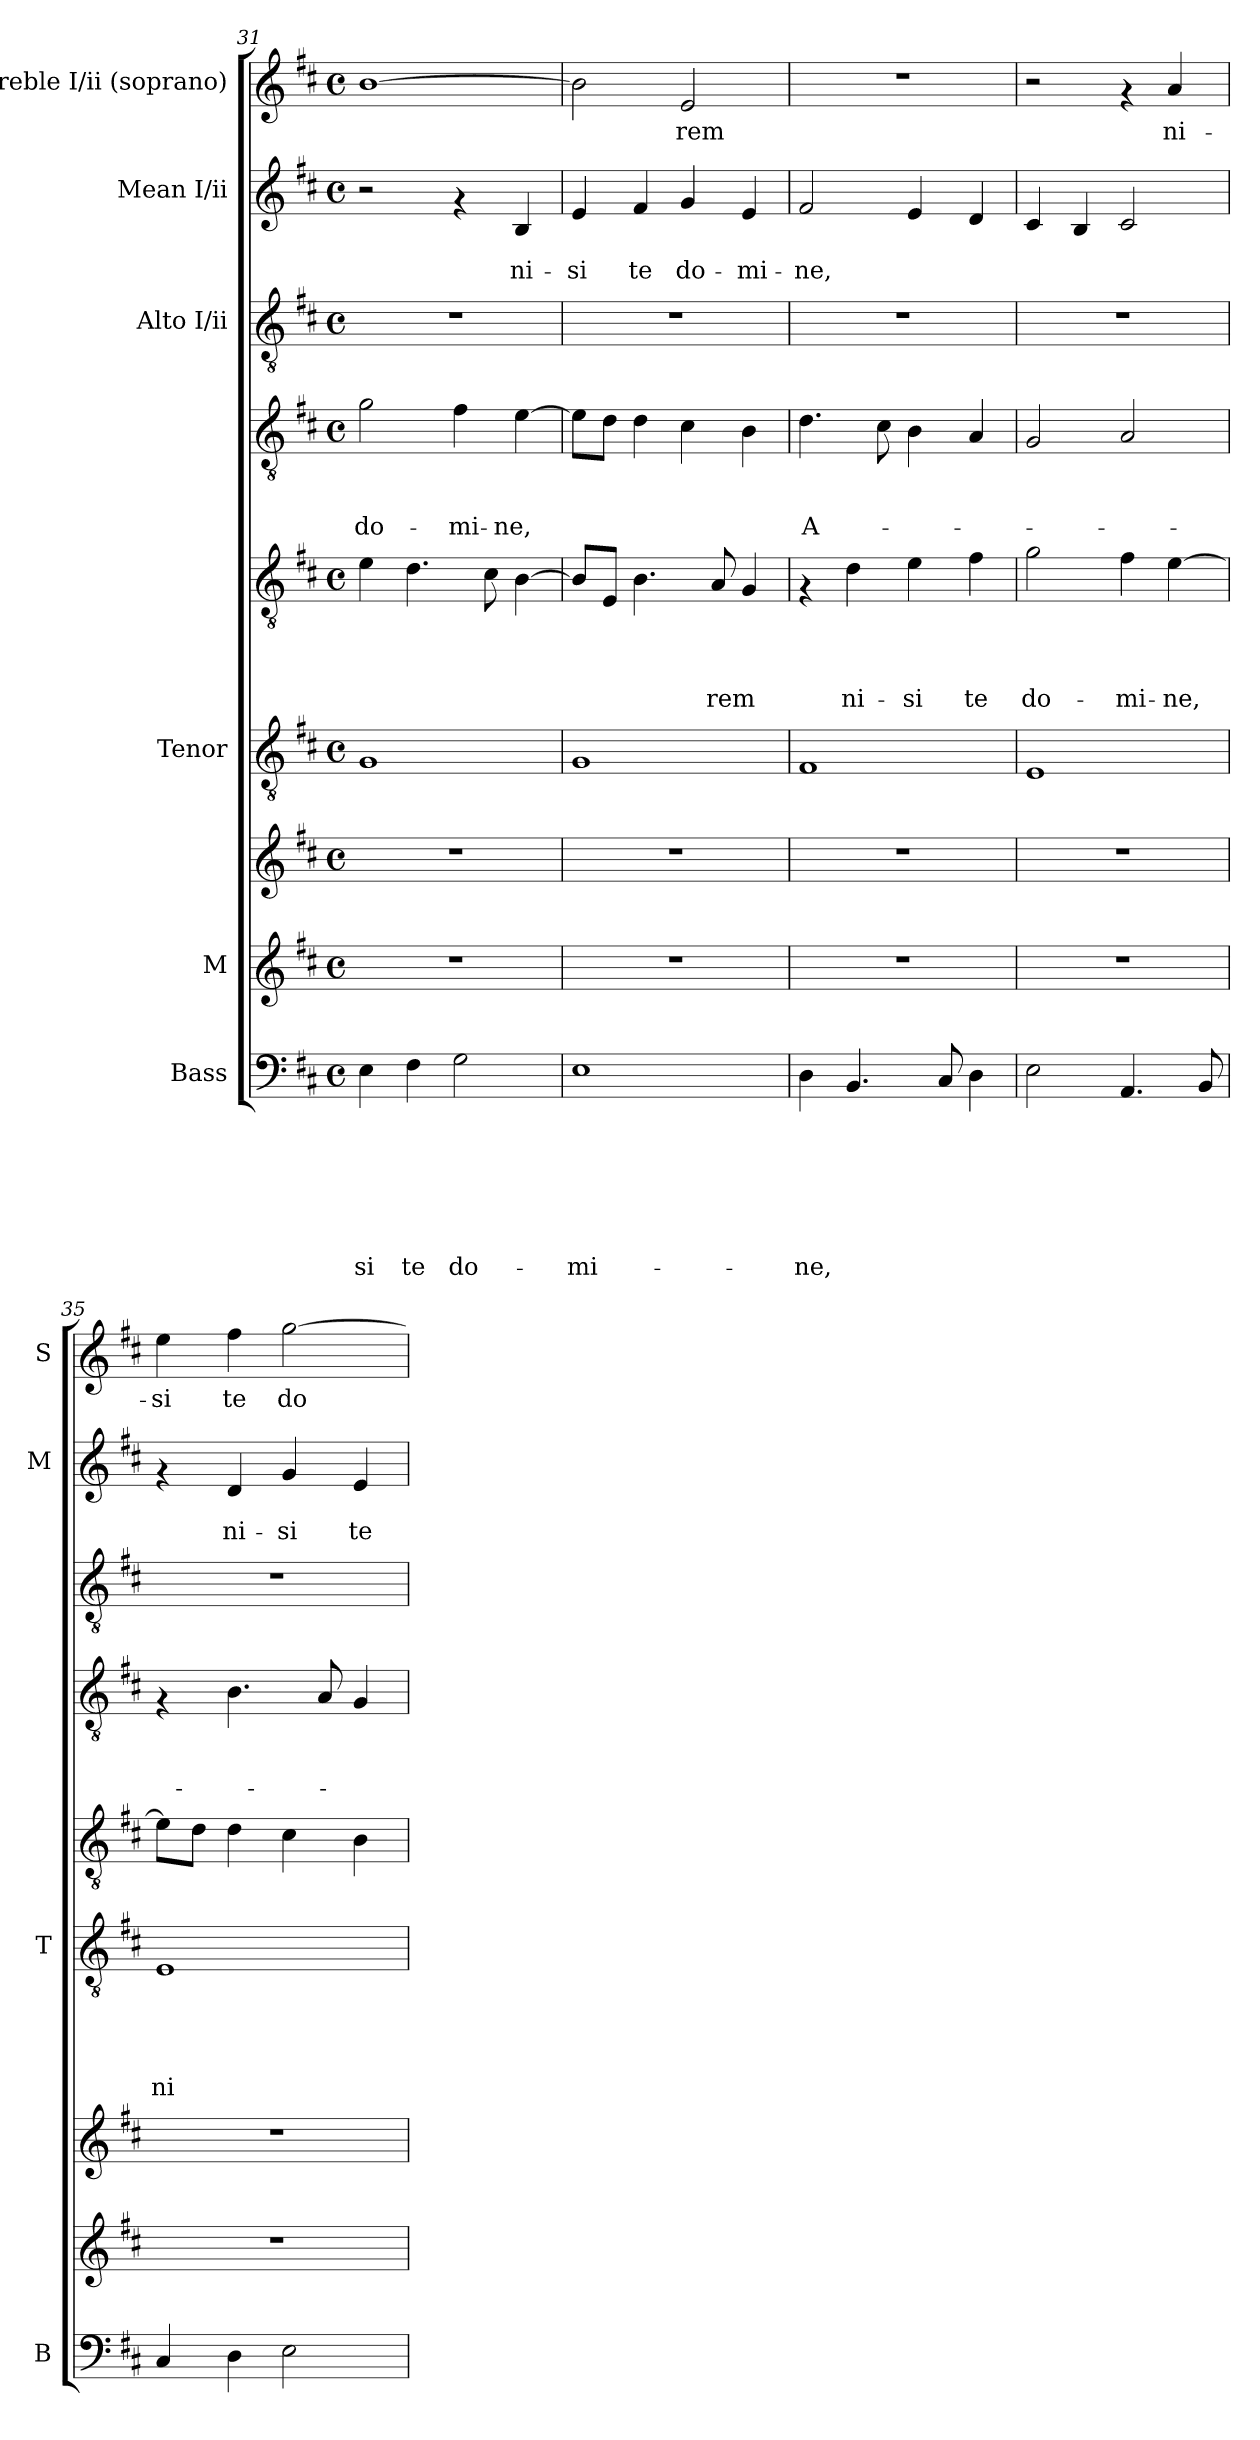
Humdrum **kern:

**kern	**text	**text	**text	**text	**text	**text	**text	**kern	**kern	**kern	**text	**text	**text	**text	**text	**kern	**text	**text	**text	**text	**kern	**text	**text	**text	**kern	**kern	**text	**text	**kern	**text
*part8	*part8	*part8	*part8	*part8	*part8	*part8	*part8	*part7	*part7	*part6	*part6	*part6	*part6	*part6	*part6	*part5	*part5	*part5	*part5	*part5	*part4	*part4	*part4	*part4	*part3	*part2	*part2	*part2	*part1	*part1
*staff9	*staff9	*staff9	*staff9	*staff9	*staff9	*staff9	*staff9	*staff8	*staff7	*staff6	*staff6	*staff6	*staff6	*staff6	*staff6	*staff5	*staff5	*staff5	*staff5	*staff5	*staff4	*staff4	*staff4	*staff4	*staff3	*staff2	*staff2	*staff2	*staff1	*staff1
*I"Bass	*	*	*	*	*	*	*	*I"M	*	*I"Tenor	*	*	*	*	*	*	*	*	*	*	*	*	*	*	*I"Alto I/ii	*I"Mean I/ii	*	*	*I"Treble I/ii (soprano)	*
*I'B	*	*	*	*	*	*	*	*	*	*I'T	*	*	*	*	*	*	*	*	*	*	*	*	*	*	*	*I'M	*	*	*I'S	*
*clefF4	*	*	*	*	*	*	*	*clefG2	*clefG2	*clefGv2	*	*	*	*	*	*clefGv2	*	*	*	*	*clefGv2	*	*	*	*clefGv2	*clefG2	*	*	*clefG2	*
*k[f#c#]	*	*	*	*	*	*	*	*k[f#c#]	*k[f#c#]	*k[f#c#]	*	*	*	*	*	*k[f#c#]	*	*	*	*	*k[f#c#]	*	*	*	*k[f#c#]	*k[f#c#]	*	*	*k[f#c#]	*
*D:	*	*	*	*	*	*	*	*D:	*D:	*D:	*	*	*	*	*	*D:	*	*	*	*	*D:	*	*	*	*D:	*D:	*	*	*D:	*
*M4/4	*	*	*	*	*	*	*	*M4/4	*M4/4	*M4/4	*	*	*	*	*	*M4/4	*	*	*	*	*M4/4	*	*	*	*M4/4	*M4/4	*	*	*M4/4	*
*met(c)	*	*	*	*	*	*	*	*met(c)	*met(c)	*met(c)	*	*	*	*	*	*met(c)	*	*	*	*	*met(c)	*	*	*	*met(c)	*met(c)	*	*	*met(c)	*
=31	=31	=31	=31	=31	=31	=31	=31	=31	=31	=31	=31	=31	=31	=31	=31	=31	=31	=31	=31	=31	=31	=31	=31	=31	=31	=31	=31	=31	=31	=31
!	!	!	!	!	!	!	!LO:LY:b	!	!	!	!	!	!	!	!	!	!	!	!	!	!	!	!	!LO:LY:b:rj	!	!	!	!	!	!
4E\	.	.	.	.	.	.	-si	1r	1r	1G	.	.	.	.	.	4e\	.	.	.	.	2g\	.	.	do-	1r	2r	.	.	[>1b	.
!	!	!	!	!	!	!	!LO:LY:b	!	!	!	!	!	!	!	!	!	!	!	!	!	!	!	!	!	!	!	!	!	!	!
4F#\	.	.	.	.	.	.	te	.	.	.	.	.	.	.	.	4.d\	.	.	.	.	.	.	.	.	.	.	.	.	.	.
!	!	!	!	!	!	!	!LO:LY:b	!	!	!	!	!	!	!	!	!	!	!	!	!	!	!	!	!LO:LY:b:rj	!	!	!	!	!	!
2G\	.	.	.	.	.	.	do-	.	.	.	.	.	.	.	.	.	.	.	.	.	4f#\	.	.	-mi-	.	4rf	.	.	.	.
.	.	.	.	.	.	.	.	.	.	.	.	.	.	.	.	8c#\	.	.	.	.	.	.	.	.	.	.	.	.	.	.
!	!	!	!	!	!	!	!	!	!	!	!	!	!	!	!	!	!	!	!	!	!	!	!	!LO:LY:b:rj	!	!	!	!LO:LY:b	!	!
.	.	.	.	.	.	.	.	.	.	.	.	.	.	.	.	[>4B\	.	.	.	.	[>4e\	.	.	-ne,	.	4B/	.	ni-	.	.
=32	=32	=32	=32	=32	=32	=32	=32	=32	=32	=32	=32	=32	=32	=32	=32	=32	=32	=32	=32	=32	=32	=32	=32	=32	=32	=32	=32	=32	=32	=32
!	!	!	!	!	!	!	!LO:LY:b	!	!	!	!	!	!	!	!	!	!	!	!	!	!	!	!	!	!	!	!	!LO:LY:b	!	!
1E	.	.	.	.	.	.	-mi-	1r	1r	1G	.	.	.	.	.	8B/L]	.	.	.	.	8e\L]	.	.	.	1r	4e/	.	-si	2b\]	.
.	.	.	.	.	.	.	.	.	.	.	.	.	.	.	.	8E/J	.	.	.	.	8d\J	.	.	.	.	.	.	.	.	.
!	!	!	!	!	!	!	!	!	!	!	!	!	!	!	!	!	!	!	!	!	!	!	!	!	!	!	!	!LO:LY:b	!	!
.	.	.	.	.	.	.	.	.	.	.	.	.	.	.	.	4.B\	.	.	.	.	4d\	.	.	.	.	4f#/	.	te	.	.
!	!	!	!	!	!	!	!	!	!	!	!	!	!	!	!	!	!	!	!	!	!	!	!	!	!	!	!	!LO:LY:b	!	!LO:LY:b
.	.	.	.	.	.	.	.	.	.	.	.	.	.	.	.	.	.	.	.	.	4c#\	.	.	.	.	4g/	.	do-	2e/	-rem
!	!	!	!	!	!	!	!	!	!	!	!	!	!	!	!	!	!	!	!	!LO:LY:b	!	!	!	!	!	!	!	!	!	!
.	.	.	.	.	.	.	.	.	.	.	.	.	.	.	.	8A/	.	.	.	-rem	.	.	.	.	.	.	.	.	.	.
!	!	!	!	!	!	!	!	!	!	!	!	!	!	!	!	!	!	!	!	!	!	!	!	!	!	!	!	!LO:LY:b	!	!
.	.	.	.	.	.	.	.	.	.	.	.	.	.	.	.	4G/	.	.	.	.	4B\	.	.	.	.	4e/	.	-mi-	.	.
!!LO:LB:g=z
=33	=33	=33	=33	=33	=33	=33	=33	=33	=33	=33	=33	=33	=33	=33	=33	=33	=33	=33	=33	=33	=33	=33	=33	=33	=33	=33	=33	=33	=33	=33
!	!	!	!	!	!	!	!LO:LY:b	!	!	!	!	!	!	!	!	!	!	!	!	!	!	!	!	!LO:LY:b:rj	!	!	!	!LO:LY:b	!	!
4D\	.	.	.	.	.	.	-ne,	1r	1r	1F#	.	.	.	.	.	4rF	.	.	.	.	4.d\	.	.	A-	1r	2f#/	.	-ne,	1r	.
!	!	!	!	!	!	!	!	!	!	!	!	!	!	!	!	!	!	!	!	!LO:LY:b	!	!	!	!	!	!	!	!	!	!
4.BB/	.	.	.	.	.	.	.	.	.	.	.	.	.	.	.	4d\	.	.	.	ni-	.	.	.	.	.	.	.	.	.	.
.	.	.	.	.	.	.	.	.	.	.	.	.	.	.	.	.	.	.	.	.	8c#\	.	.	.	.	.	.	.	.	.
!	!	!	!	!	!	!	!	!	!	!	!	!	!	!	!	!	!	!	!	!LO:LY:b	!	!	!	!	!	!	!	!	!	!
.	.	.	.	.	.	.	.	.	.	.	.	.	.	.	.	4e\	.	.	.	-si	4B\	.	.	.	.	4e/	.	.	.	.
8C#/	.	.	.	.	.	.	.	.	.	.	.	.	.	.	.	.	.	.	.	.	.	.	.	.	.	.	.	.	.	.
!	!	!	!	!	!	!	!	!	!	!	!	!	!	!	!	!	!	!	!	!LO:LY:b	!	!	!	!	!	!	!	!	!	!
4D\	.	.	.	.	.	.	.	.	.	.	.	.	.	.	.	4f#\	.	.	.	te	4A/	.	.	.	.	4d/	.	.	.	.
=34	=34	=34	=34	=34	=34	=34	=34	=34	=34	=34	=34	=34	=34	=34	=34	=34	=34	=34	=34	=34	=34	=34	=34	=34	=34	=34	=34	=34	=34	=34
!	!	!	!	!	!	!	!	!	!	!	!	!	!	!	!	!	!	!	!	!LO:LY:b	!	!	!	!	!	!	!	!	!	!
2E\	.	.	.	.	.	.	.	1r	1r	1E	.	.	.	.	.	2g\	.	.	.	do-	2G/	.	.	.	1r	4c#/	.	.	2r	.
.	.	.	.	.	.	.	.	.	.	.	.	.	.	.	.	.	.	.	.	.	.	.	.	.	.	4B/	.	.	.	.
!	!	!	!	!	!	!	!	!	!	!	!	!	!	!	!	!	!	!	!	!LO:LY:b	!	!	!	!	!	!	!	!	!	!
4.AA/	.	.	.	.	.	.	.	.	.	.	.	.	.	.	.	4f#\	.	.	.	-mi-	2A/	.	.	.	.	2c#/	.	.	4rf	.
!	!	!	!	!	!	!	!	!	!	!	!	!	!	!	!	!	!	!	!	!LO:LY:b	!	!	!	!	!	!	!	!	!	!LO:LY:b
.	.	.	.	.	.	.	.	.	.	.	.	.	.	.	.	[>4e\	.	.	.	-ne,	.	.	.	.	.	.	.	.	4a/	ni-
8BB/	.	.	.	.	.	.	.	.	.	.	.	.	.	.	.	.	.	.	.	.	.	.	.	.	.	.	.	.	.	.
=35	=35	=35	=35	=35	=35	=35	=35	=35	=35	=35	=35	=35	=35	=35	=35	=35	=35	=35	=35	=35	=35	=35	=35	=35	=35	=35	=35	=35	=35	=35
!	!	!	!	!	!	!	!	!	!	!	!	!	!	!	!LO:LY:b	!	!	!	!	!	!	!	!	!	!	!	!	!	!	!LO:LY:b
4C#/	.	.	.	.	.	.	.	1r	1r	1E	.	.	.	.	ni-	8e\L]	.	.	.	.	4rF	.	.	.	1r	4rf	.	.	4ee\	-si
.	.	.	.	.	.	.	.	.	.	.	.	.	.	.	.	8d\J	.	.	.	.	.	.	.	.	.	.	.	.	.	.
!	!	!	!	!	!	!	!	!	!	!	!	!	!	!	!	!	!	!	!	!	!	!	!	!	!	!	!	!LO:LY:b	!	!LO:LY:b
4D\	.	.	.	.	.	.	.	.	.	.	.	.	.	.	.	4d\	.	.	.	.	4.B\	.	.	.	.	4d/	.	ni-	4ff#\	te
!	!	!	!	!	!	!	!	!	!	!	!	!	!	!	!	!	!	!	!	!	!	!	!	!	!	!	!	!LO:LY:b	!	!LO:LY:b
2E\	.	.	.	.	.	.	.	.	.	.	.	.	.	.	.	4c#\	.	.	.	.	.	.	.	.	.	4g/	.	-si	[>2gg\	do-
.	.	.	.	.	.	.	.	.	.	.	.	.	.	.	.	.	.	.	.	.	8A/	.	.	.	.	.	.	.	.	.
!	!	!	!	!	!	!	!	!	!	!	!	!	!	!	!	!	!	!	!	!	!	!	!	!	!	!	!	!LO:LY:b	!	!
.	.	.	.	.	.	.	.	.	.	.	.	.	.	.	.	4B\	.	.	.	.	4G/	.	.	.	.	4e/	.	te	.	.
=	=	=	=	=	=	=	=	=	=	=	=	=	=	=	=	=	=	=	=	=	=	=	=	=	=	=	=	=	=	=
*-	*-	*-	*-	*-	*-	*-	*-	*-	*-	*-	*-	*-	*-	*-	*-	*-	*-	*-	*-	*-	*-	*-	*-	*-	*-	*-	*-	*-	*-	*-
